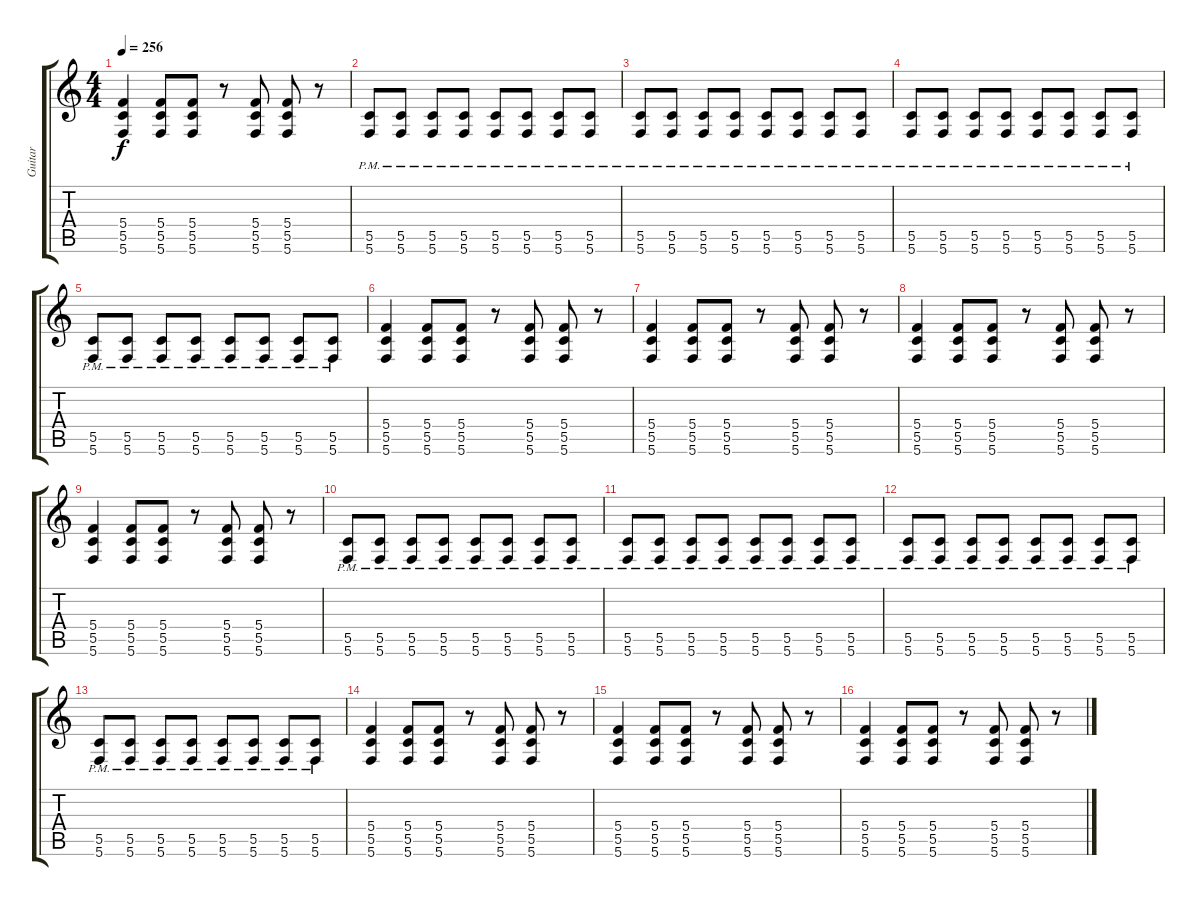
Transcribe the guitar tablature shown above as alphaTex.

\track ("Guitar" "Guitar") {instrument distortionguitar}
\staff {score tabs}
\tuning (D4 A3 F3 C3 G2 C2) {hide}
\ts (4 4)
\tempo 256
\clef g2
\ks c
(5.4 5.5 5.6).4{dy f} (5.4 5.5 5.6).8 (5.4 5.5 5.6).8 r.8 (5.4 5.5 5.6).8 (5.4 5.5 5.6).8 r.8 |
(5.5{pm} 5.6{pm}).8 (5.5{pm} 5.6{pm}).8 (5.5{pm} 5.6{pm}).8 (5.5{pm} 5.6{pm}).8 (5.5{pm} 5.6{pm}).8 (5.5{pm} 5.6{pm}).8 (5.5{pm} 5.6{pm}).8 (5.5{pm} 5.6{pm}).8 |
(5.5{pm} 5.6{pm}).8 (5.5{pm} 5.6{pm}).8 (5.5{pm} 5.6{pm}).8 (5.5{pm} 5.6{pm}).8 (5.5{pm} 5.6{pm}).8 (5.5{pm} 5.6{pm}).8 (5.5{pm} 5.6{pm}).8 (5.5{pm} 5.6{pm}).8 |
(5.5{pm} 5.6{pm}).8 (5.5{pm} 5.6{pm}).8 (5.5{pm} 5.6{pm}).8 (5.5{pm} 5.6{pm}).8 (5.5{pm} 5.6{pm}).8 (5.5{pm} 5.6{pm}).8 (5.5{pm} 5.6{pm}).8 (5.5{pm} 5.6{pm}).8 |
(5.5{pm} 5.6{pm}).8 (5.5{pm} 5.6{pm}).8 (5.5{pm} 5.6{pm}).8 (5.5{pm} 5.6{pm}).8 (5.5{pm} 5.6{pm}).8 (5.5{pm} 5.6{pm}).8 (5.5{pm} 5.6{pm}).8 (5.5{pm} 5.6{pm}).8 |
(5.4 5.5 5.6).4 (5.4 5.5 5.6).8 (5.4 5.5 5.6).8 r.8 (5.4 5.5 5.6).8 (5.4 5.5 5.6).8 r.8 |
(5.4 5.5 5.6).4 (5.4 5.5 5.6).8 (5.4 5.5 5.6).8 r.8 (5.4 5.5 5.6).8 (5.4 5.5 5.6).8 r.8 |
(5.4 5.5 5.6).4 (5.4 5.5 5.6).8 (5.4 5.5 5.6).8 r.8 (5.4 5.5 5.6).8 (5.4 5.5 5.6).8 r.8 |
(5.4 5.5 5.6).4 (5.4 5.5 5.6).8 (5.4 5.5 5.6).8 r.8 (5.4 5.5 5.6).8 (5.4 5.5 5.6).8 r.8 |
(5.5{pm} 5.6{pm}).8 (5.5{pm} 5.6{pm}).8 (5.5{pm} 5.6{pm}).8 (5.5{pm} 5.6{pm}).8 (5.5{pm} 5.6{pm}).8 (5.5{pm} 5.6{pm}).8 (5.5{pm} 5.6{pm}).8 (5.5{pm} 5.6{pm}).8 |
(5.5{pm} 5.6{pm}).8 (5.5{pm} 5.6{pm}).8 (5.5{pm} 5.6{pm}).8 (5.5{pm} 5.6{pm}).8 (5.5{pm} 5.6{pm}).8 (5.5{pm} 5.6{pm}).8 (5.5{pm} 5.6{pm}).8 (5.5{pm} 5.6{pm}).8 |
(5.5{pm} 5.6{pm}).8 (5.5{pm} 5.6{pm}).8 (5.5{pm} 5.6{pm}).8 (5.5{pm} 5.6{pm}).8 (5.5{pm} 5.6{pm}).8 (5.5{pm} 5.6{pm}).8 (5.5{pm} 5.6{pm}).8 (5.5{pm} 5.6{pm}).8 |
(5.5{pm} 5.6{pm}).8 (5.5{pm} 5.6{pm}).8 (5.5{pm} 5.6{pm}).8 (5.5{pm} 5.6{pm}).8 (5.5{pm} 5.6{pm}).8 (5.5{pm} 5.6{pm}).8 (5.5{pm} 5.6{pm}).8 (5.5{pm} 5.6{pm}).8 |
(5.4 5.5 5.6).4 (5.4 5.5 5.6).8 (5.4 5.5 5.6).8 r.8 (5.4 5.5 5.6).8 (5.4 5.5 5.6).8 r.8 |
(5.4 5.5 5.6).4 (5.4 5.5 5.6).8 (5.4 5.5 5.6).8 r.8 (5.4 5.5 5.6).8 (5.4 5.5 5.6).8 r.8 |
(5.4 5.5 5.6).4 (5.4 5.5 5.6).8 (5.4 5.5 5.6).8 r.8 (5.4 5.5 5.6).8 (5.4 5.5 5.6).8 r.8
